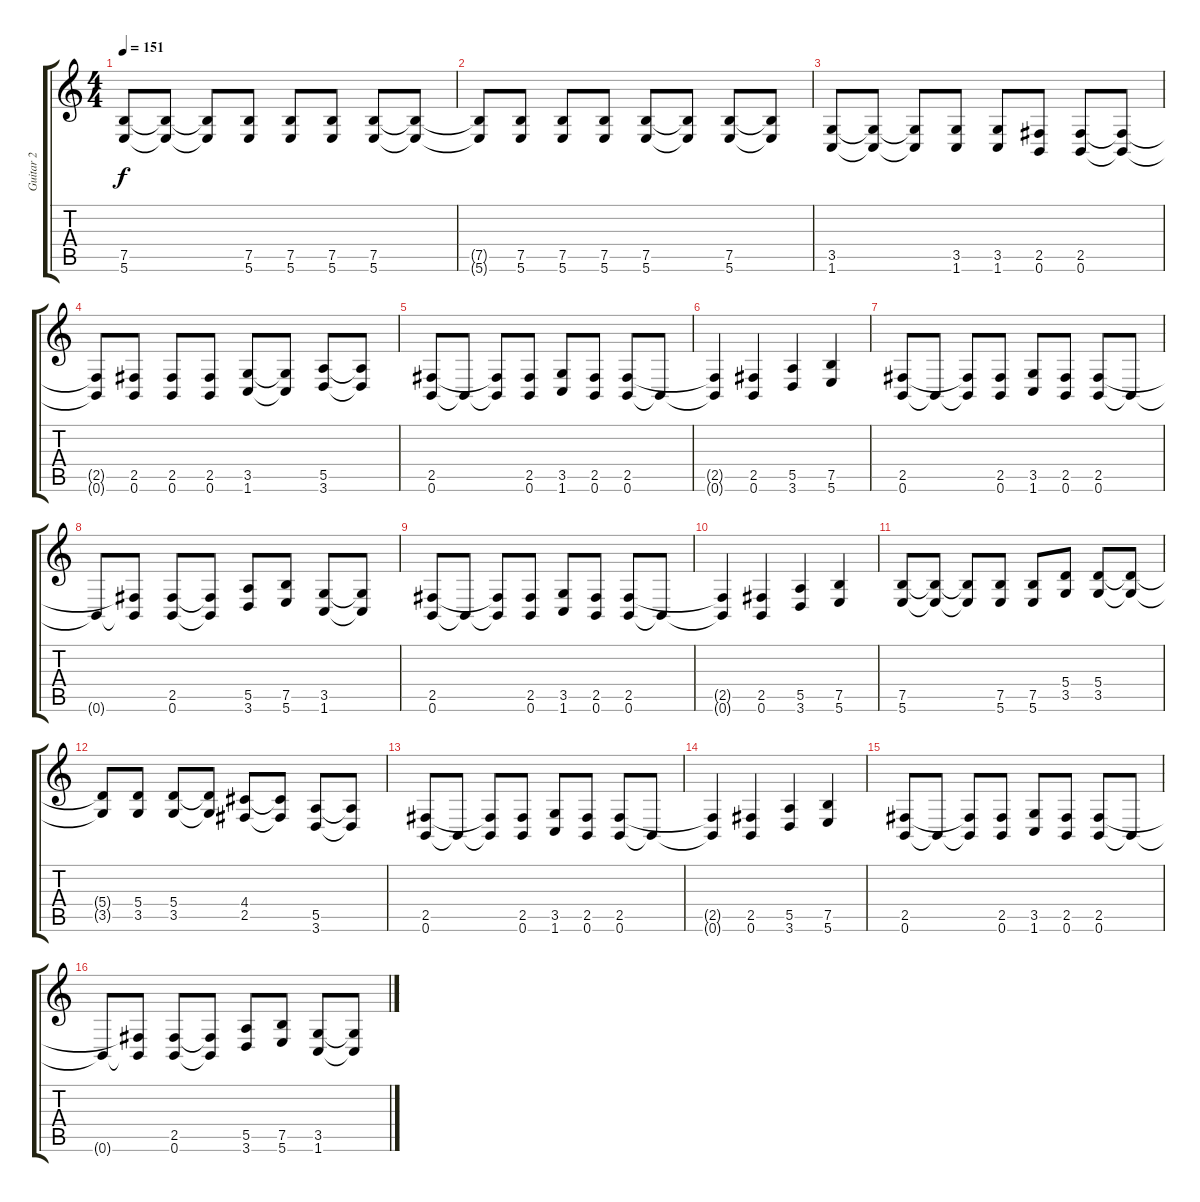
\track ("Guitar 2" "Guitar 2") {instrument distortionguitar}
\staff {score tabs}
\tuning (B3 G3 D3 A2 E2 B1) {hide}
\ts (4 4)
\tempo 151
\clef g2
\ks c
(7.5 5.6).8{dy f} (7.5{t} 5.6{t}).8 (7.5{t} 5.6{t}).8 (7.5 5.6).8 (7.5 5.6).8 (7.5 5.6).8 (7.5 5.6).8 (7.5{t} 5.6{t}).8 |
(7.5{t} 5.6{t}).8 (7.5 5.6).8 (7.5 5.6).8 (7.5 5.6).8 (7.5 5.6).8 (7.5{t} 5.6{t}).8 (7.5 5.6).8 (7.5{t} 5.6{t}).8 |
(3.5 1.6).8 (3.5{t} 1.6{t}).8 (3.5{t} 1.6{t}).8 (3.5 1.6).8 (3.5 1.6).8 (2.5 0.6).8 (2.5 0.6).8 (2.5{t} 0.6{t}).8 |
(2.5{t} 0.6{t}).8 (2.5 0.6).8 (2.5 0.6).8 (2.5 0.6).8 (3.5 1.6).8 (3.5{t} 1.6{t}).8 (5.5 3.6).8 (5.5{t} 3.6{t}).8 |
(2.5 0.6).8 0.6{t}.8 (2.5{t} 0.6{t}).8 (2.5 0.6).8 (3.5 1.6).8 (2.5 0.6).8 (2.5 0.6).8 0.6{t}.8 |
(2.5{t} 0.6{t}).4 (2.5 0.6).4 (5.5 3.6).4 (7.5 5.6).4 |
(2.5 0.6).8 0.6{t}.8 (2.5{t} 0.6{t}).8 (2.5 0.6).8 (3.5 1.6).8 (2.5 0.6).8 (2.5 0.6).8 0.6{t}.8 |
0.6{t}.8 (2.5{t} 0.6{t}).8 (2.5 0.6).8 (2.5{t} 0.6{t}).8 (5.5 3.6).8 (7.5 5.6).8 (3.5 1.6).8 (3.5{t} 1.6{t}).8 |
(2.5 0.6).8 0.6{t}.8 (2.5{t} 0.6{t}).8 (2.5 0.6).8 (3.5 1.6).8 (2.5 0.6).8 (2.5 0.6).8 0.6{t}.8 |
(2.5{t} 0.6{t}).4 (2.5 0.6).4 (5.5 3.6).4 (7.5 5.6).4 |
(7.5 5.6).8 (7.5{t} 5.6{t}).8 (7.5{t} 5.6{t}).8 (7.5 5.6).8 (7.5 5.6).8 (5.4 3.5).8 (5.4 3.5).8 (5.4{t} 3.5{t}).8 |
(5.4{t} 3.5{t}).8 (5.4 3.5).8 (5.4 3.5).8 (5.4{t} 3.5{t}).8 (4.4 2.5).8 (4.4{t} 2.5{t}).8 (5.5 3.6).8 (5.5{t} 3.6{t}).8 |
(2.5 0.6).8 0.6{t}.8 (2.5{t} 0.6{t}).8 (2.5 0.6).8 (3.5 1.6).8 (2.5 0.6).8 (2.5 0.6).8 0.6{t}.8 |
(2.5{t} 0.6{t}).4 (2.5 0.6).4 (5.5 3.6).4 (7.5 5.6).4 |
(2.5 0.6).8 0.6{t}.8 (2.5{t} 0.6{t}).8 (2.5 0.6).8 (3.5 1.6).8 (2.5 0.6).8 (2.5 0.6).8 0.6{t}.8 |
0.6{t}.8 (2.5{t} 0.6{t}).8 (2.5 0.6).8 (2.5{t} 0.6{t}).8 (5.5 3.6).8 (7.5 5.6).8 (3.5 1.6).8 (3.5{t} 1.6{t}).8
